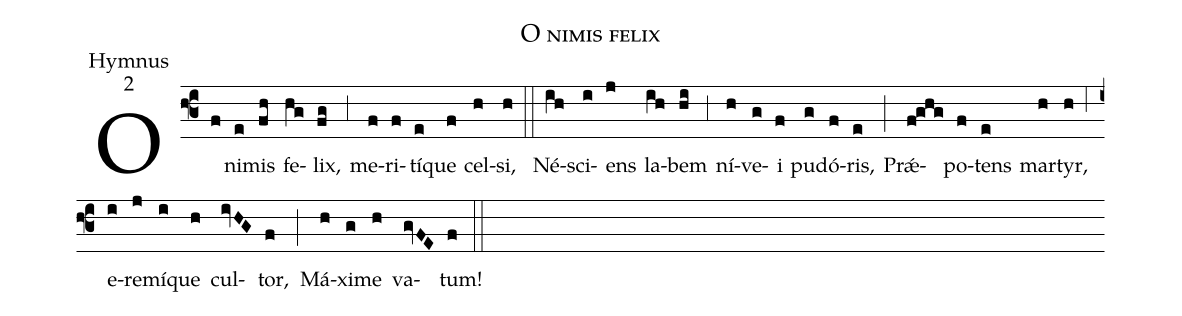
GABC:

name:O nimis felix;
office-part:Hymnus;
mode:2;
%%
(f3) O(f) ni(e)mis(fh) fe(hg)lix,(fg) (,3) me(f)ri(f)tí(e)que(f) cel(h)si,(h) (::)
Né(ih)sci(i)ens(j) la(ih)bem(hi) (,3) ní(h)ve(g)i(f) pu(g)dó(f)ris,(e) (;) Pr{<sp>'ae</sp>}(f!ghg)po(f)tens(e) mar(h)tyr,(h) (,6) e(i)re(j)mí(i)que(h) cul(ivHG)tor,(f) (;) Má(h)xi(g)me(h) va(gvFE)tum!(f) (::)
